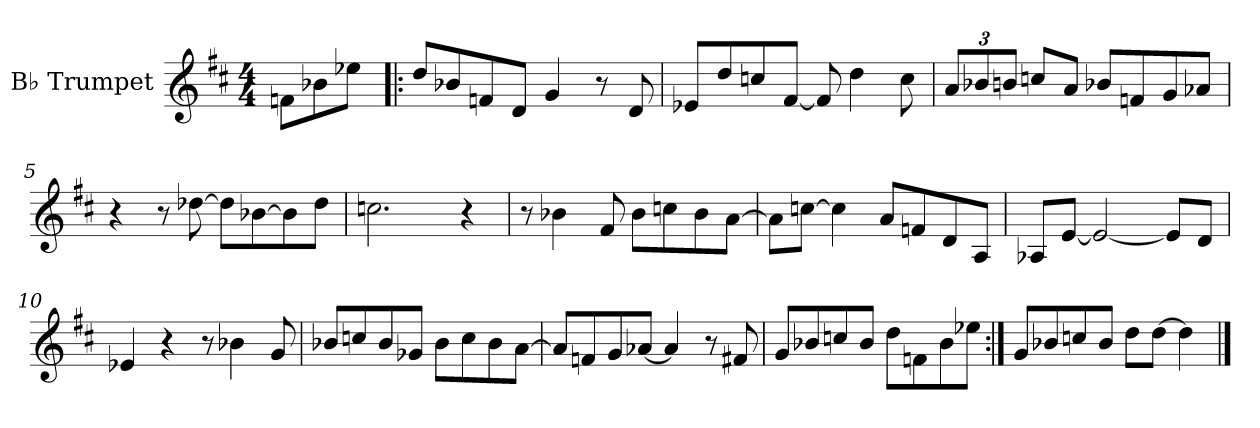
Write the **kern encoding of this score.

**kern
*part1
*staff1
*I"B♭ Trumpet
*I'B♭ Tpt.
*clefG2
*ITrd1c2
*k[]
*M4/4
*MM172
=1
8e-X\L
8a-X\
8dd-X\J
=2!|:
8cc/L
8a-X/
8e-X/
8c/J
4f/
8r
8c/
=3
8d-X/L
8cc/
8b-X/
[8e/J
8e/]
4cc\
8b-\
=4
*Xbrackettup
12g/L
12a-X/
12an/J
8b-X/L
8g/J
8a-X/L
8e-X/
8f/
8g-X/J
!!LO:LB:g=z
=5
4r
8r
[8cc-X\
8cc-\L]
[8a-X\
8a-\]
8cc-\J
=6
2.b-X\
4r
=7
8r
4a-X\
8e/
8a-\L
8b-X\
8a-\
[8g\J
=8
8g\L]
[8b-X\J
4b-\]
8g/L
8e-X/
8c/
8G/J
!!LO:LB:g=z
=9
8G-X/L
[8d/J
2d/_
8d/L]
8c/J
=10
4d-X/
4r
8r
4a-X\
8f/
=11
8a-X/L
8b-X/
8a-/
8f-X/J
8a-\L
8b-\
8a-\
[8g\J
=12
8g/L]
8e-X/
8f/
[8g-X/J
4g-/]
8r
8en/
!!LO:LB:g=z
=13
8f/L
8a-X/
8b-X/
8a-/J
8cc\L
8e-X\
8a-\
8dd-X\J
=14:|!
8f/L
8a-X/
8b-X/
8a-/J
8cc\L
[8cc\J
4cc\]
==
*-
